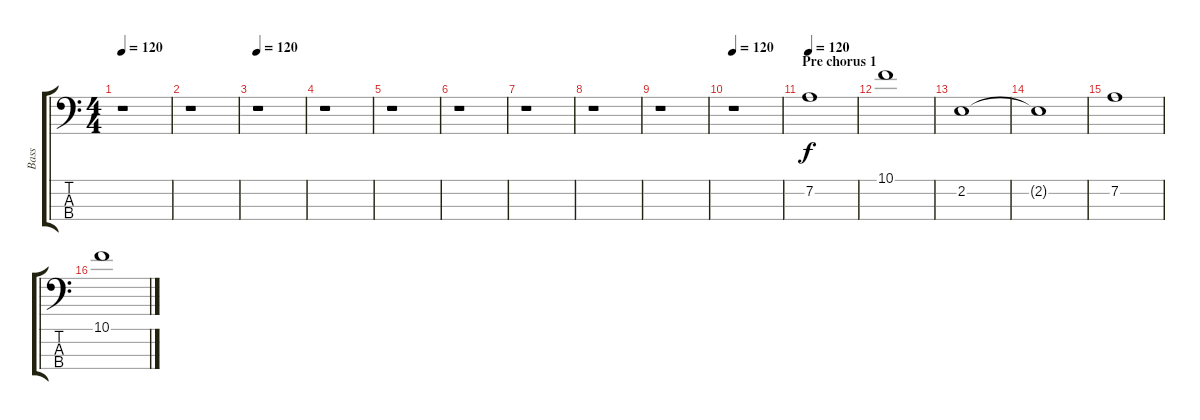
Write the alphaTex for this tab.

\track ("Bass" "Bass") {instrument electricbasspick}
\staff {score tabs}
\tuning (G2 D2 A1 E1) {hide}
\ts (4 4)
\tempo 120
\clef f4
\ks c
r.1{dy f} |
r.1 |
\tempo 120
r.1 |
r.1 |
r.1 |
r.1 |
r.1 |
r.1 |
r.1 |
\tempo 120
r.1 |
\section ("" "Pre chorus 1")
\tempo 120
7.2.1 |
10.1.1 |
2.2.1 |
2.2{t}.1 |
7.2.1 |
10.1.1
